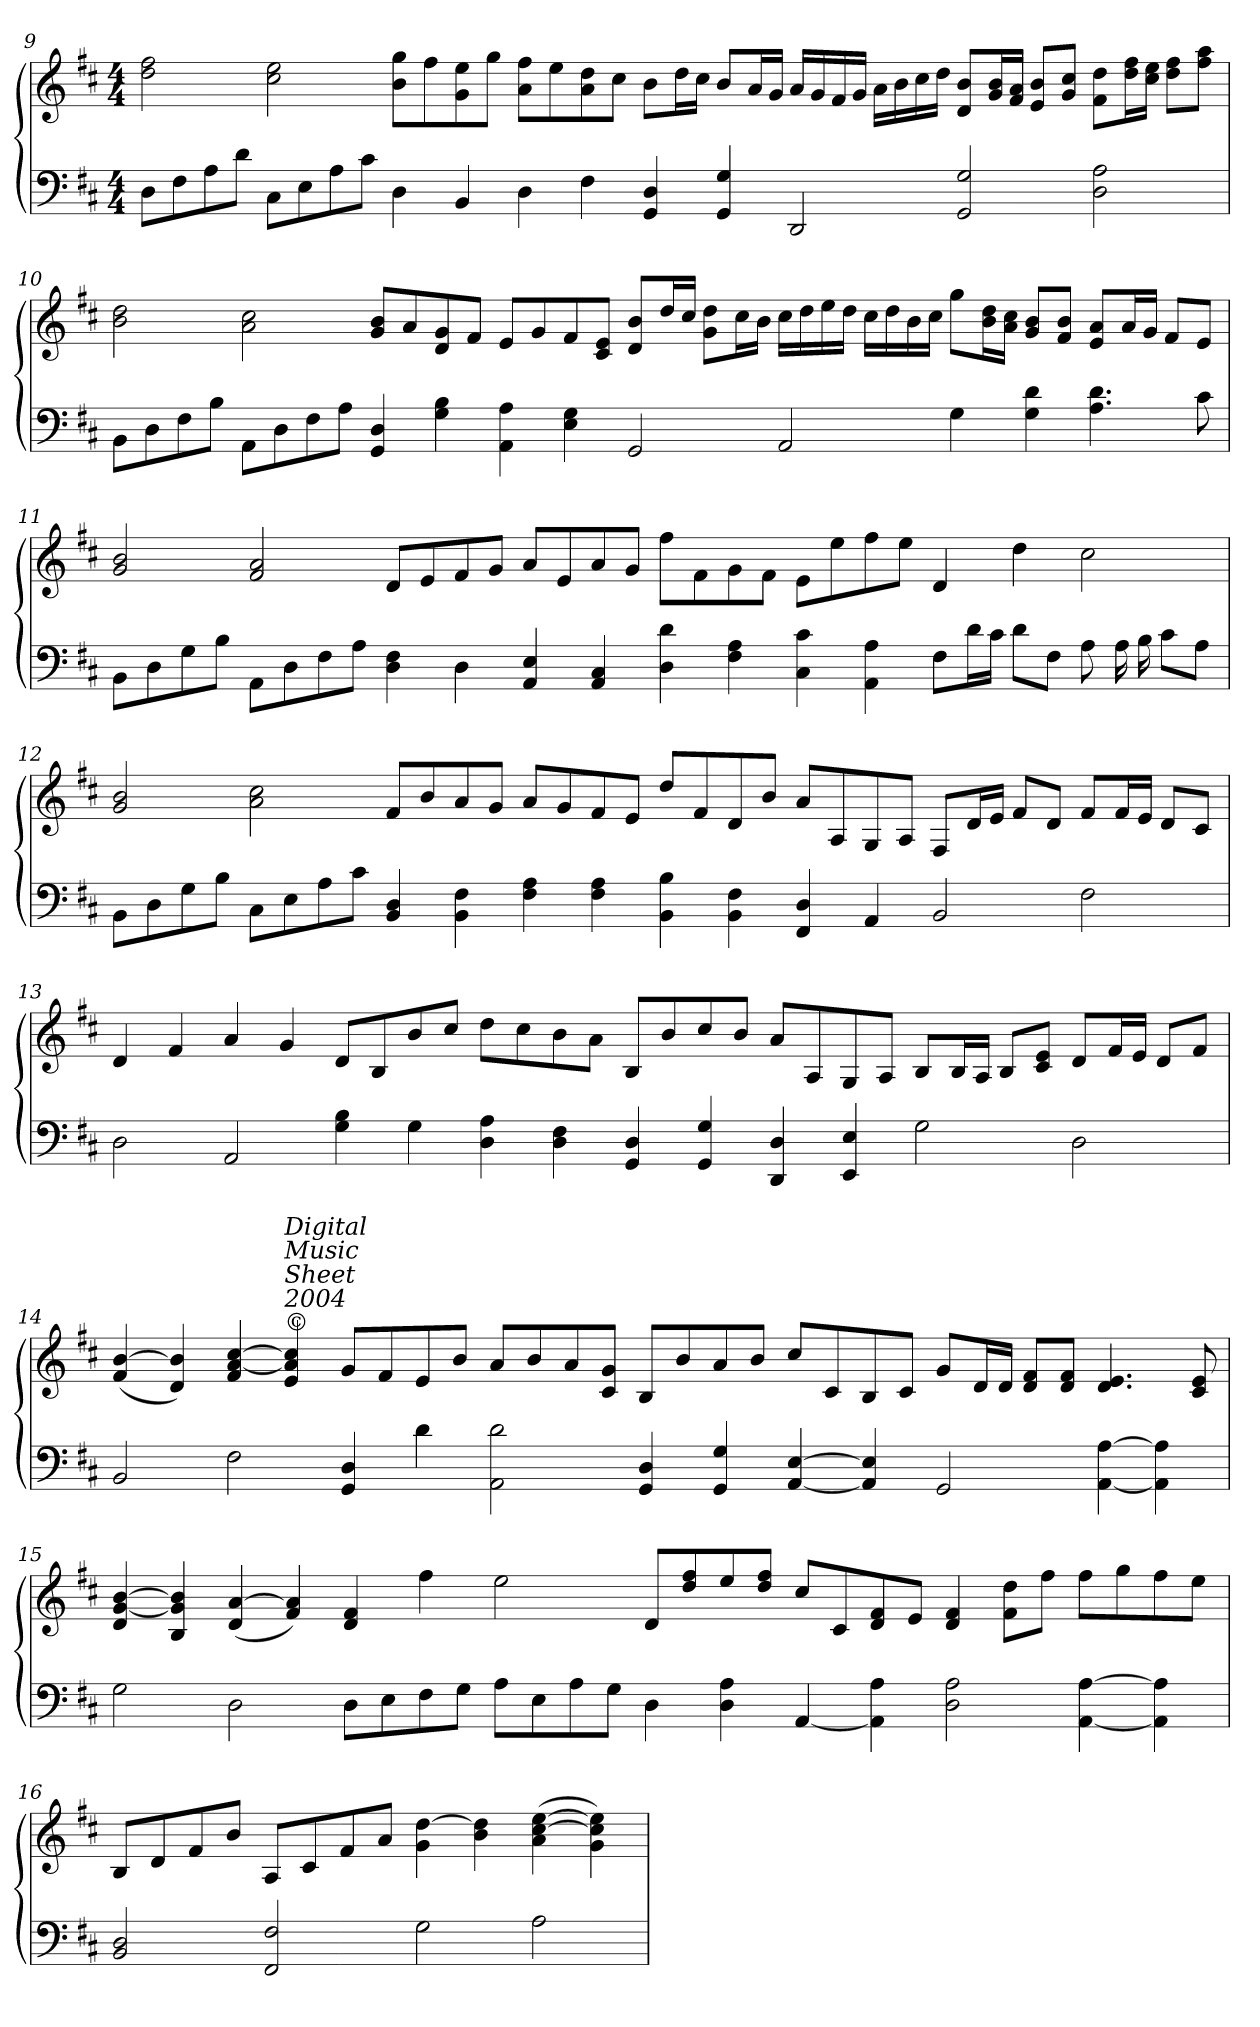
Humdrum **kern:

**kern	**kern
*part2	*part1
*staff2	*staff1
*clefF4	*clefG2
*k[f#c#]	*k[f#c#]
*M4/4	*M4/4
=9	=9
8DL	2dd 2ff#
8F#	.
8A	.
8dJ	.
8C#L	2cc# 2ee
8E	.
8A	.
8c#J	.
4D	8b 8ggL
.	8ff#
4BB	8g 8ee
.	8ggJ
4D	8a 8ff#L
.	8ee
4F#	8a 8dd
.	8cc#J
4GG 4D	8bL
.	16ddL
.	16cc#JJ
4GG 4G	8bL
.	16aL
.	16gJJ
2DD	16aLL
.	16g
.	16f#
.	16gJJ
.	16aLL
.	16b
.	16cc#
.	16ddJJ
2GG 2G	8d 8bL
.	16g 16bL
.	16f# 16aJJ
.	8e 8bL
.	8g 8cc#J
2D 2A	8f# 8ddL
.	16dd 16ff#L
.	16cc# 16eeJJ
.	8dd 8ff#L
.	8ff# 8aaJ
=10	=10
8BBL	2b 2dd
8D	.
8F#	.
8BJ	.
8AAL	2a 2cc#
8D	.
8F#	.
8AJ	.
4GG 4D	8g 8bL
.	8a
4G 4B	8d 8g
.	8f#J
4AA 4A	8eL
.	8g
4E 4G	8f#
.	8c# 8eJ
2GG	8d 8bL
.	16ddL
.	16cc#JJ
.	8g 8ddL
.	16cc#L
.	16bJJ
2AA	16cc#LL
.	16dd
.	16ee
.	16ddJJ
.	16cc#LL
.	16dd
.	16b
.	16cc#JJ
4G	8ggL
.	16b 16ddL
.	16a 16cc#JJ
4G 4d	8g 8bL
.	8f# 8bJ
4.A 4.d	8e 8aL
.	16aL
.	16gJJ
.	8f#L
8c#	8eJ
=11	=11
8BBL	2g 2b
8D	.
8G	.
8BJ	.
8AAL	2f# 2a
8D	.
8F#	.
8AJ	.
4D 4F#	8dL
.	8e
4D	8f#
.	8gJ
4AA 4E	8aL
.	8e
4AA 4C#	8a
.	8gJ
4D 4d	8ff#L
.	8f#
4F# 4A	8g
.	8f#J
4C# 4c#	8eL
.	8ee
4AA 4A	8ff#
.	8eeJ
8F#L	4d
16dL	.
16c#JJ	.
8dL	4dd
8F#J	.
8A	2cc#
16A	.
16B	.
8c#L	.
8AJ	.
=12	=12
8BBL	2g 2b
8D	.
8G	.
8BJ	.
8C#L	2a 2cc#
8E	.
8A	.
8c#J	.
4BB 4D	8f#L
.	8b
4BB 4F#	8a
.	8gJ
4F# 4A	8aL
.	8g
4F# 4A	8f#
.	8eJ
4BB 4B	8ddL
.	8f#
4BB 4F#	8d
.	8bJ
4FF# 4D	8aL
.	8A
4AA	8G
.	8AJ
2BB	8F#L
.	16dL
.	16eJJ
.	8f#L
.	8dJ
2F#	8f#L
.	16f#L
.	16eJJ
.	8dL
.	8c#J
=13	=13
2D	4d
.	4f#
2AA	4a
.	4g
4G 4B	8dL
.	8B
4G	8b
.	8cc#J
4D 4A	8ddL
.	8cc#
4D 4F#	8b
.	8aJ
4GG 4D	8BL
.	8b
4GG 4G	8cc#
.	8bJ
4DD 4D	8aL
.	8A
4EE 4E	8G
.	8AJ
2G	8BL
.	16BL
.	16AJJ
.	8BL
.	8c# 8eJ
2D	8dL
.	16f#L
.	16eJJ
.	8dL
.	8f#J
=14	=14
2BB	(>4f# [4b
.	4d 4b])
2F#	4f# [4a [4cc#
!	!LO:TX:a:i:t=©
!	!LO:TX:a:i:t=2004
!	!LO:TX:a:i:t=Sheet
!	!LO:TX:a:i:t=Music
!	!LO:TX:a:i:t=Digital
.	4e 4a] 4cc#]
4GG 4D	8gL
.	8f#
4d	8e
.	8bJ
2AA 2d	8aL
.	8b
.	8a
.	8c# 8gJ
4GG 4D	8BL
.	8b
4GG 4G	8a
.	8bJ
[4AA [4E	8cc#L
.	8c#
4AA] 4E]	8B
.	8c#J
2GG	8gL
.	16dL
.	16dJJ
.	8d 8f#L
.	8d 8f#J
[4AA [4A	4.d 4.e
4AA] 4A]	.
.	8c# 8e
=15	=15
2G	4d [4g [4b
.	4B 4g] 4b]
2D	(>4d [4a
.	4f# 4a])
8DL	4d 4f#
8E	.
8F#	4ff#
8GJ	.
8AL	2ee
8E	.
8A	.
8GJ	.
4D	8dL
.	8dd 8ff#
4D 4A	8ee
.	8dd 8ff#J
[4AA	8cc#L
.	8c#
4AA] 4A	8d 8f#
.	8eJ
2D 2A	4d 4f#
.	8f# 8ddL
.	8ff#J
[4AA [4A	8ff#L
.	8gg
4AA] 4A]	8ff#
.	8eeJ
=16	=16
2BB 2D	8BL
.	8d
.	8f#
.	8bJ
2FF# 2F#	8AL
.	8c#
.	8f#
.	8aJ
2G	4g [4dd
.	4b 4dd]
2A	(>4a [4cc# [4ee
.	4g 4cc#] 4ee])
=	=
*-	*-
